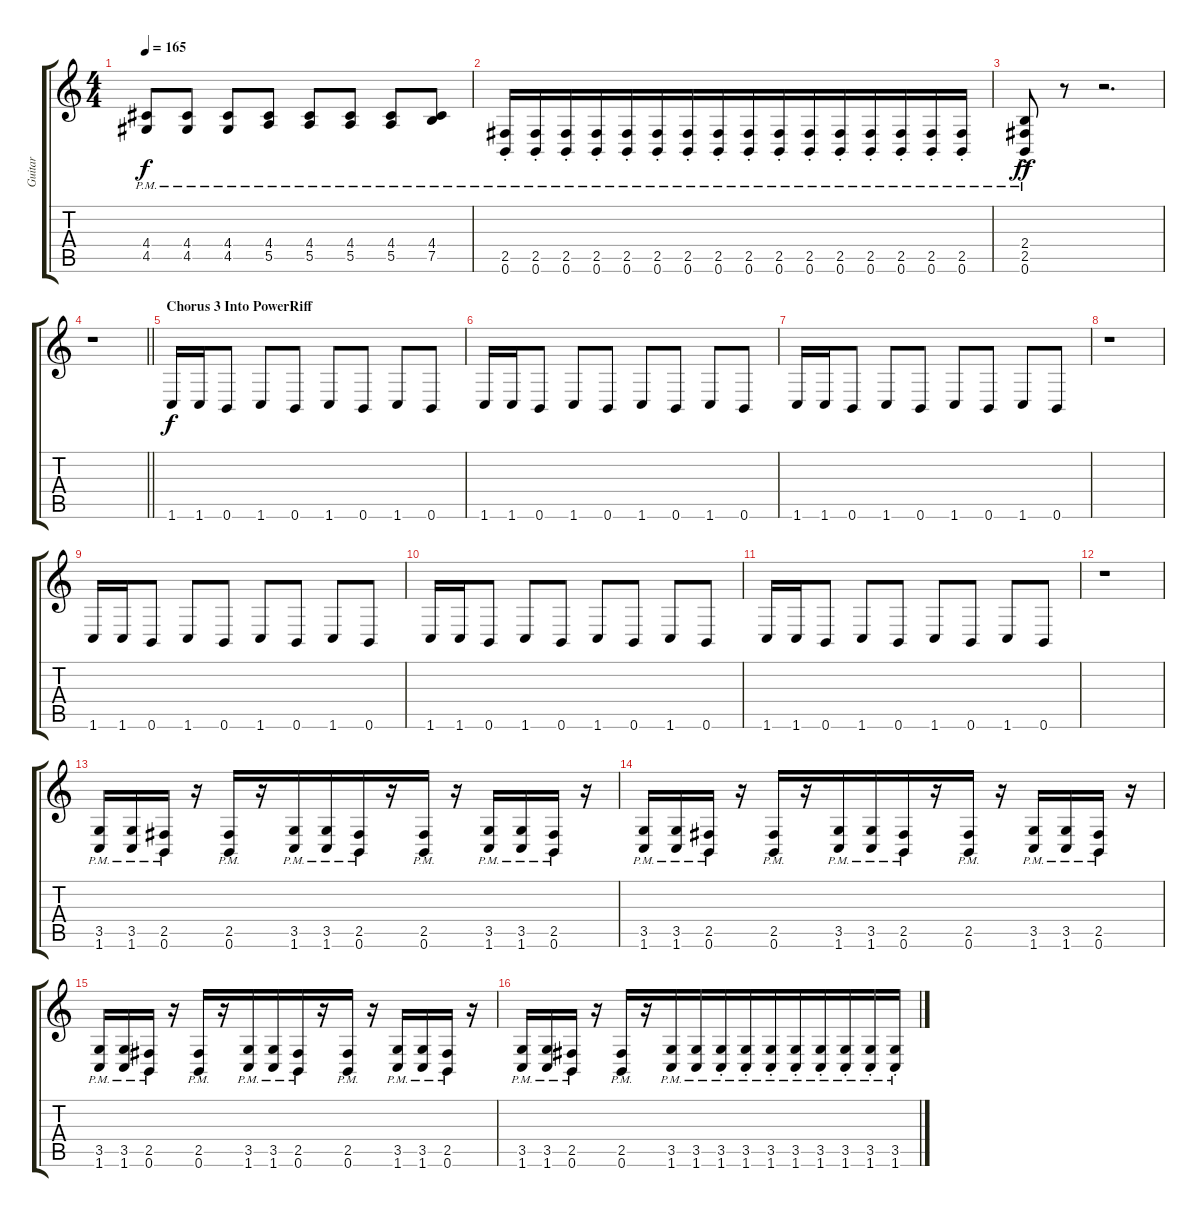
\track ("Guitar" "Guitar") {instrument distortionguitar}
\staff {score tabs}
\tuning (B3 Gb3 D3 A2 E2 B1) {hide}
\ts (4 4)
\tempo 165
\clef g2
\ks c
(4.4{pm} 4.5{pm}).8{dy f} (4.4{pm} 4.5{pm}).8 (4.4{pm} 4.5{pm}).8 (4.4{pm} 5.5{pm}).8 (4.4{pm} 5.5{pm}).8 (4.4{pm} 5.5{pm}).8 (4.4{pm} 5.5{pm}).8 (4.4{pm} 7.5{pm}).8 |
(2.5{pm} 0.6{pm st}).16 (2.5{pm} 0.6{pm st}).16 (2.5{pm} 0.6{pm st}).16 (2.5{pm} 0.6{pm st}).16{beam merge} (2.5{pm} 0.6{pm st}).16 (2.5{pm} 0.6{pm st}).16 (2.5{pm} 0.6{pm st}).16 (2.5{pm} 0.6{pm st}).16{beam merge} (2.5{pm} 0.6{pm st}).16 (2.5{pm} 0.6{pm st}).16 (2.5{pm} 0.6{pm st}).16 (2.5{pm} 0.6{pm st}).16{beam merge} (2.5{pm} 0.6{pm st}).16 (2.5{pm} 0.6{pm st}).16 (2.5{pm} 0.6{pm st}).16 (2.5{pm} 0.6{pm st}).16 |
(2.4{ac pm} 2.5{ac pm} 0.6{ac pm}).8{dy ff} r.8 r.2{d} |
\barLineRight lightlight
r.1 |
\section ("" "Chorus 3 Into PowerRiff")
1.6.16{dy f} 1.6.16 0.6.8 1.6.8 0.6.8 1.6.8 0.6.8 1.6.8 0.6.8 |
1.6.16 1.6.16 0.6.8 1.6.8 0.6.8 1.6.8 0.6.8 1.6.8 0.6.8 |
1.6.16 1.6.16 0.6.8 1.6.8 0.6.8 1.6.8 0.6.8 1.6.8 0.6.8 |
r.1 |
1.6.16 1.6.16 0.6.8 1.6.8 0.6.8 1.6.8 0.6.8 1.6.8 0.6.8 |
1.6.16 1.6.16 0.6.8 1.6.8 0.6.8 1.6.8 0.6.8 1.6.8 0.6.8 |
1.6.16 1.6.16 0.6.8 1.6.8 0.6.8 1.6.8 0.6.8 1.6.8 0.6.8 |
r.1 |
(3.5{pm} 1.6{pm}).16 (3.5{pm} 1.6{pm}).16 (2.5{pm} 0.6{pm}).16 r.16 (2.5{pm} 0.6{pm}).16 r.16 (3.5{pm} 1.6{pm}).16 (3.5{pm} 1.6{pm}).16{beam merge} (2.5{pm} 0.6{pm}).16 r.16 (2.5{pm} 0.6{pm}).16 r.16 (3.5{pm} 1.6{pm}).16 (3.5{pm} 1.6{pm}).16 (2.5{pm} 0.6{pm}).16 r.16 |
(3.5{pm} 1.6{pm}).16 (3.5{pm} 1.6{pm}).16 (2.5{pm} 0.6{pm}).16 r.16 (2.5{pm} 0.6{pm}).16 r.16 (3.5{pm} 1.6{pm}).16 (3.5{pm} 1.6{pm}).16{beam merge} (2.5{pm} 0.6{pm}).16 r.16 (2.5{pm} 0.6{pm}).16 r.16 (3.5{pm} 1.6{pm}).16 (3.5{pm} 1.6{pm}).16 (2.5{pm} 0.6{pm}).16 r.16 |
(3.5{pm} 1.6{pm}).16 (3.5{pm} 1.6{pm}).16 (2.5{pm} 0.6{pm}).16 r.16 (2.5{pm} 0.6{pm}).16 r.16 (3.5{pm} 1.6{pm}).16 (3.5{pm} 1.6{pm}).16{beam merge} (2.5{pm} 0.6{pm}).16 r.16 (2.5{pm} 0.6{pm}).16 r.16 (3.5{pm} 1.6{pm}).16 (3.5{pm} 1.6{pm}).16 (2.5{pm} 0.6{pm}).16 r.16 |
(3.5{pm} 1.6{pm}).16 (3.5{pm} 1.6{pm}).16 (2.5{pm} 0.6{pm}).16 r.16 (2.5{pm} 0.6{pm}).16 r.16 (3.5{pm} 1.6{pm}).16 (3.5{pm} 1.6{pm}).16{beam merge} (3.5{pm st} 1.6{pm st}).16 (3.5{pm st} 1.6{pm st}).16 (3.5{pm st} 1.6{pm st}).16 (3.5{pm st} 1.6{pm st}).16{beam merge} (3.5{pm st} 1.6{pm st}).16 (3.5{pm st} 1.6{pm st}).16 (3.5{pm st} 1.6{pm st}).16 (3.5{pm st} 1.6{pm st}).16
